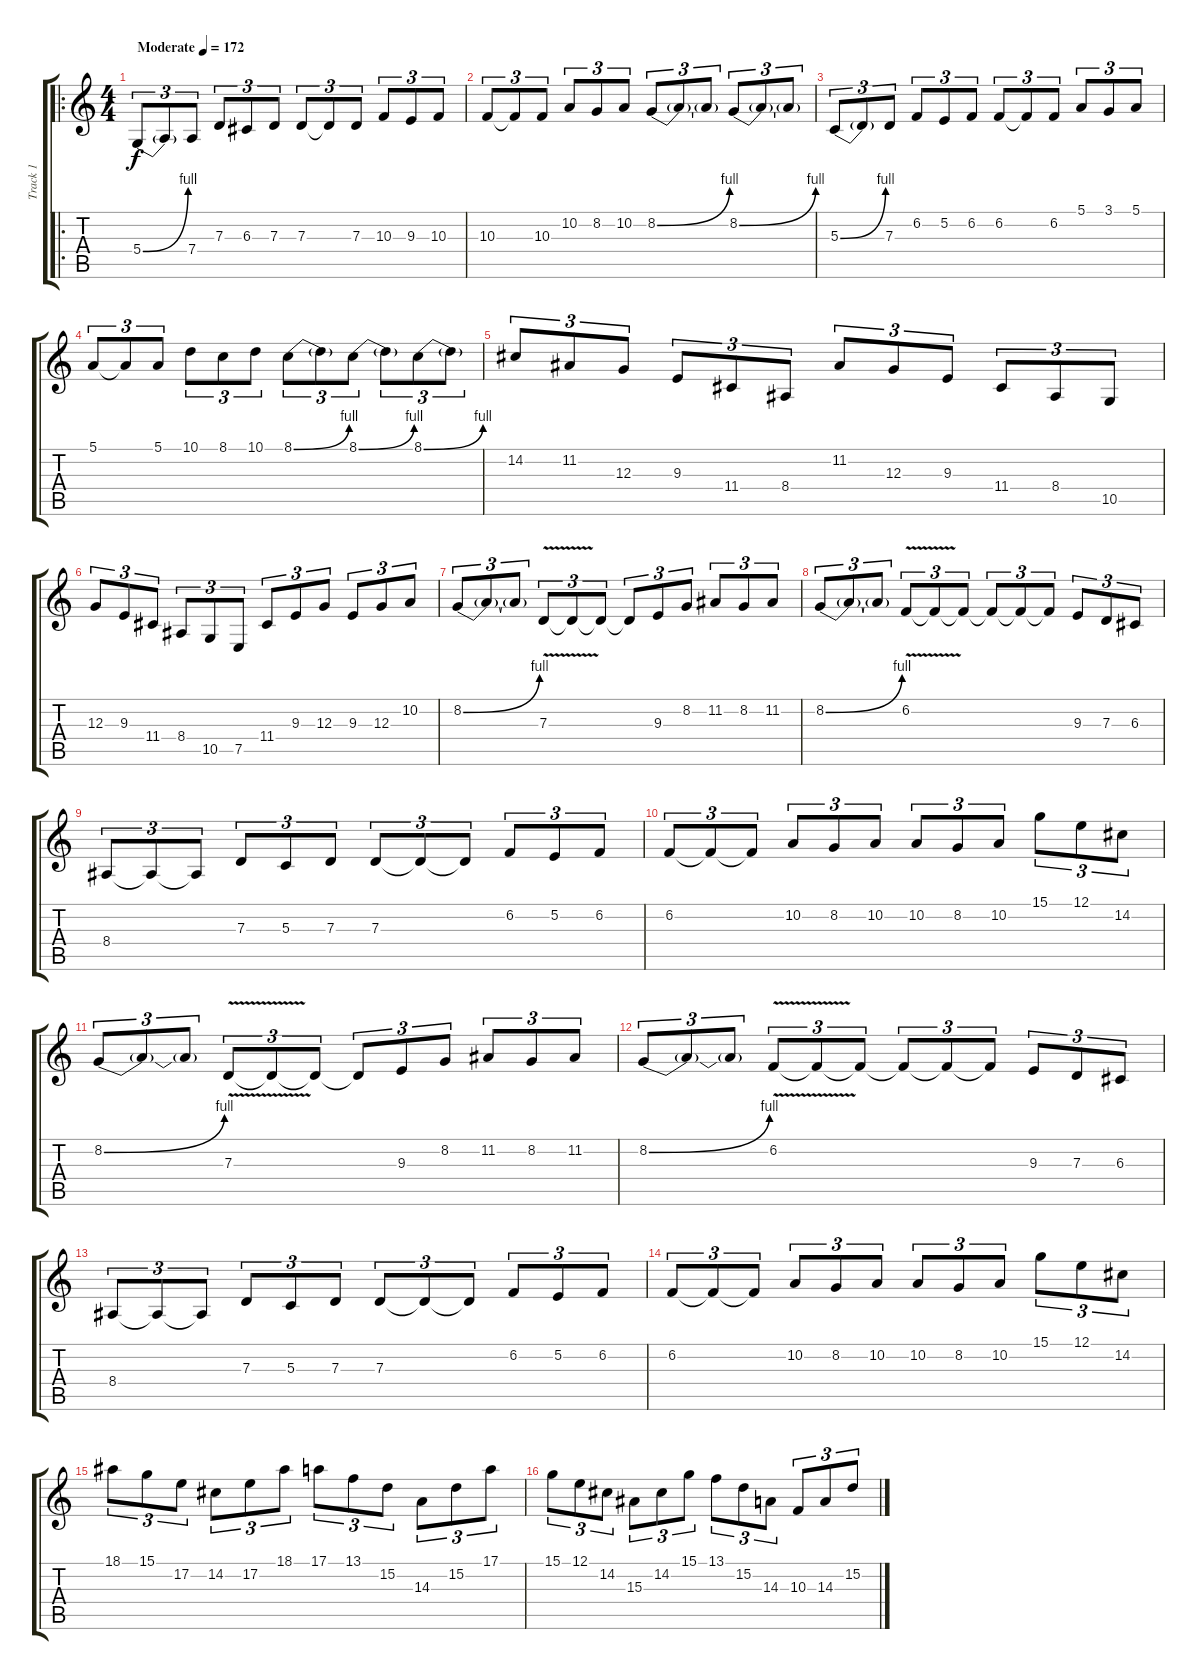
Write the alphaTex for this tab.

\track ("Track 1" "Track 1") {instrument lead5charang}
\staff {score tabs}
\tuning (E4 B3 G3 D3 A2 E2) {hide}
\ro
\ts (4 4)
\tempo (172 "Moderate")
\clef g2
\ks c
5.4{be (bend 0 0 60 4)}.8{tu (3 2) dy f instrument lead5charang} 5.4{t}.8{tu (3 2)} 7.4.8{tu (3 2)} 7.3.8{tu (3 2)} 6.3.8{tu (3 2)} 7.3.8{tu (3 2)} 7.3.8{tu (3 2)} 7.3{t}.8{tu (3 2)} 7.3.8{tu (3 2)} 10.3.8{tu (3 2)} 9.3.8{tu (3 2)} 10.3.8{tu (3 2)} |
10.3.8{tu (3 2)} 10.3{t}.8{tu (3 2)} 10.3.8{tu (3 2)} 10.2.8{tu (3 2)} 8.2.8{tu (3 2)} 10.2.8{tu (3 2)} 8.2{be (bend 0 0 60 4)}.8{tu (3 2)} 8.2{t}.8{tu (3 2)} 8.2{t}.8{tu (3 2)} 8.2{be (bend 0 0 60 4)}.8{tu (3 2)} 8.2{t}.8{tu (3 2)} 8.2{t}.8{tu (3 2)} |
5.3{be (bend 0 0 60 4)}.8{tu (3 2)} 5.3{t}.8{tu (3 2)} 7.3.8{tu (3 2)} 6.2.8{tu (3 2)} 5.2.8{tu (3 2)} 6.2.8{tu (3 2)} 6.2.8{tu (3 2)} 6.2{t}.8{tu (3 2)} 6.2.8{tu (3 2)} 5.1.8{tu (3 2)} 3.1.8{tu (3 2)} 5.1.8{tu (3 2)} |
5.1.8{tu (3 2)} 5.1{t}.8{tu (3 2)} 5.1.8{tu (3 2)} 10.1.8{tu (3 2)} 8.1.8{tu (3 2)} 10.1.8{tu (3 2)} 8.1{be (bend 0 0 60 4)}.8{tu (3 2)} 8.1{t}.8{tu (3 2)} 8.1{be (bend 0 0 60 4)}.8{tu (3 2)} 8.1{t}.8{tu (3 2)} 8.1{be (bend 0 0 60 4)}.8{tu (3 2)} 8.1{t}.8{tu (3 2)} |
14.2.8{tu (3 2)} 11.2.8{tu (3 2)} 12.3.8{tu (3 2)} 9.3.8{tu (3 2)} 11.4.8{tu (3 2)} 8.4.8{tu (3 2)} 11.2.8{tu (3 2)} 12.3.8{tu (3 2)} 9.3.8{tu (3 2)} 11.4.8{tu (3 2)} 8.4.8{tu (3 2)} 10.5.8{tu (3 2)} |
12.3.8{tu (3 2)} 9.3.8{tu (3 2)} 11.4.8{tu (3 2)} 8.4.8{tu (3 2)} 10.5.8{tu (3 2)} 7.5.8{tu (3 2)} 11.4.8{tu (3 2)} 9.3.8{tu (3 2)} 12.3.8{tu (3 2)} 9.3.8{tu (3 2)} 12.3.8{tu (3 2)} 10.2.8{tu (3 2)} |
8.2{be (bend 0 0 60 4)}.8{tu (3 2)} 8.2{t}.8{tu (3 2)} 8.2{t}.8{tu (3 2)} 7.3{v}.8{tu (3 2)} 7.3{t}.8{tu (3 2)} 7.3{t}.8{tu (3 2)} 7.3{t}.8{tu (3 2)} 9.3.8{tu (3 2)} 8.2.8{tu (3 2)} 11.2.8{tu (3 2)} 8.2.8{tu (3 2)} 11.2.8{tu (3 2)} |
8.2{be (bend 0 0 60 4)}.8{tu (3 2)} 8.2{t}.8{tu (3 2)} 8.2{t}.8{tu (3 2)} 6.2{v}.8{tu (3 2)} 6.2{t}.8{tu (3 2)} 6.2{t}.8{tu (3 2)} 6.2{t}.8{tu (3 2)} 6.2{t}.8{tu (3 2)} 6.2{t}.8{tu (3 2)} 9.3.8{tu (3 2)} 7.3.8{tu (3 2)} 6.3.8{tu (3 2)} |
8.4.8{tu (3 2)} 8.4{t}.8{tu (3 2)} 8.4{t}.8{tu (3 2)} 7.3.8{tu (3 2)} 5.3.8{tu (3 2)} 7.3.8{tu (3 2)} 7.3.8{tu (3 2)} 7.3{t}.8{tu (3 2)} 7.3{t}.8{tu (3 2)} 6.2.8{tu (3 2)} 5.2.8{tu (3 2)} 6.2.8{tu (3 2)} |
6.2.8{tu (3 2)} 6.2{t}.8{tu (3 2)} 6.2{t}.8{tu (3 2)} 10.2.8{tu (3 2)} 8.2.8{tu (3 2)} 10.2.8{tu (3 2)} 10.2.8{tu (3 2) volume 13} 8.2.8{tu (3 2)} 10.2.8{tu (3 2)} 15.1.8{tu (3 2) volume 16} 12.1.8{tu (3 2)} 14.2.8{tu (3 2)} |
8.2{be (bend 0 0 60 4)}.8{tu (3 2)} 8.2{t}.8{tu (3 2)} 8.2{t}.8{tu (3 2)} 7.3{v}.8{tu (3 2)} 7.3{t}.8{tu (3 2)} 7.3{t}.8{tu (3 2)} 7.3{t}.8{tu (3 2)} 9.3.8{tu (3 2)} 8.2.8{tu (3 2)} 11.2.8{tu (3 2)} 8.2.8{tu (3 2)} 11.2.8{tu (3 2)} |
8.2{be (bend 0 0 60 4)}.8{tu (3 2)} 8.2{t}.8{tu (3 2)} 8.2{t}.8{tu (3 2)} 6.2{v}.8{tu (3 2)} 6.2{t}.8{tu (3 2)} 6.2{t}.8{tu (3 2)} 6.2{t}.8{tu (3 2)} 6.2{t}.8{tu (3 2)} 6.2{t}.8{tu (3 2)} 9.3.8{tu (3 2)} 7.3.8{tu (3 2)} 6.3.8{tu (3 2)} |
8.4.8{tu (3 2)} 8.4{t}.8{tu (3 2)} 8.4{t}.8{tu (3 2)} 7.3.8{tu (3 2)} 5.3.8{tu (3 2)} 7.3.8{tu (3 2)} 7.3.8{tu (3 2)} 7.3{t}.8{tu (3 2)} 7.3{t}.8{tu (3 2)} 6.2.8{tu (3 2)} 5.2.8{tu (3 2)} 6.2.8{tu (3 2)} |
6.2.8{tu (3 2)} 6.2{t}.8{tu (3 2)} 6.2{t}.8{tu (3 2)} 10.2.8{tu (3 2)} 8.2.8{tu (3 2)} 10.2.8{tu (3 2)} 10.2.8{tu (3 2) volume 13} 8.2.8{tu (3 2)} 10.2.8{tu (3 2)} 15.1.8{tu (3 2) volume 16} 12.1.8{tu (3 2)} 14.2.8{tu (3 2)} |
18.1.8{tu (3 2)} 15.1.8{tu (3 2)} 17.2.8{tu (3 2)} 14.2.8{tu (3 2)} 17.2.8{tu (3 2)} 18.1.8{tu (3 2)} 17.1.8{tu (3 2)} 13.1.8{tu (3 2)} 15.2.8{tu (3 2)} 14.3.8{tu (3 2)} 15.2.8{tu (3 2)} 17.1.8{tu (3 2)} |
15.1.8{tu (3 2)} 12.1.8{tu (3 2)} 14.2.8{tu (3 2)} 15.3.8{tu (3 2)} 14.2.8{tu (3 2)} 15.1.8{tu (3 2)} 13.1.8{tu (3 2)} 15.2.8{tu (3 2)} 14.3.8{tu (3 2)} 10.3.8{tu (3 2)} 14.3.8{tu (3 2)} 15.2.8{tu (3 2)}
